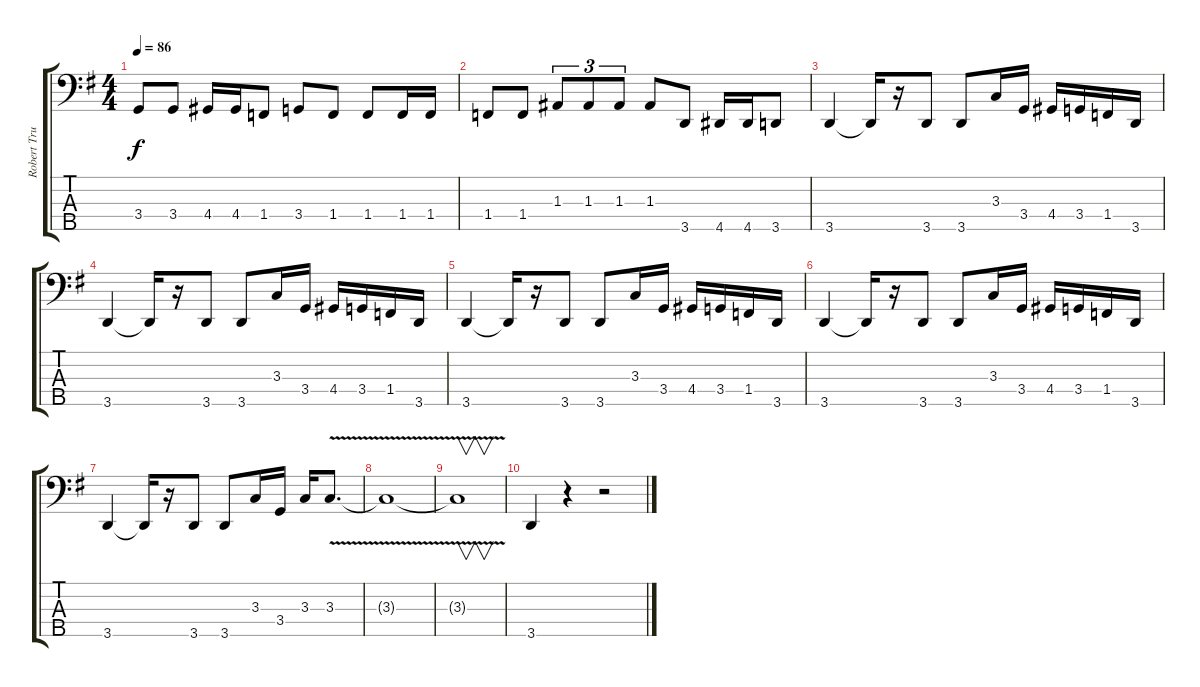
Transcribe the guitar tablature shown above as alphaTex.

\track ("Robert Trujillo" "Robert Tru") {instrument electricbassfinger}
\staff {score tabs}
\tuning (G2 D2 A1 E1 B0) {hide}
\ts (4 4)
\tempo 86
\clef f4
\ks g
3.4.8{dy f} 3.4.8 4.4.16 4.4.16 1.4.8 3.4.8 1.4.8 1.4.8 1.4.16 1.4.16 |
1.4.8 1.4.8 1.3.8{tu (3 2)} 1.3.8{tu (3 2)} 1.3.8{tu (3 2)} 1.3.8 3.5.8 4.5.16 4.5.16 3.5.8 |
3.5.4 3.5{t}.16 r.16 3.5.8 3.5.8 3.3.16 3.4.16 4.4.16 3.4.16 1.4.16 3.5.16 |
3.5.4 3.5{t}.16 r.16 3.5.8 3.5.8 3.3.16 3.4.16 4.4.16 3.4.16 1.4.16 3.5.16 |
3.5.4 3.5{t}.16 r.16 3.5.8 3.5.8 3.3.16 3.4.16 4.4.16 3.4.16 1.4.16 3.5.16 |
3.5.4 3.5{t}.16 r.16 3.5.8 3.5.8 3.3.16 3.4.16 4.4.16 3.4.16 1.4.16 3.5.16 |
3.5.4 3.5{t}.16 r.16 3.5.8 3.5.8 3.3.16 3.4.16 3.3.16 3.3{v}.8{d} |
3.3{v t}.1 |
3.3{t}.1{v} |
3.5.4 r.4 r.2
